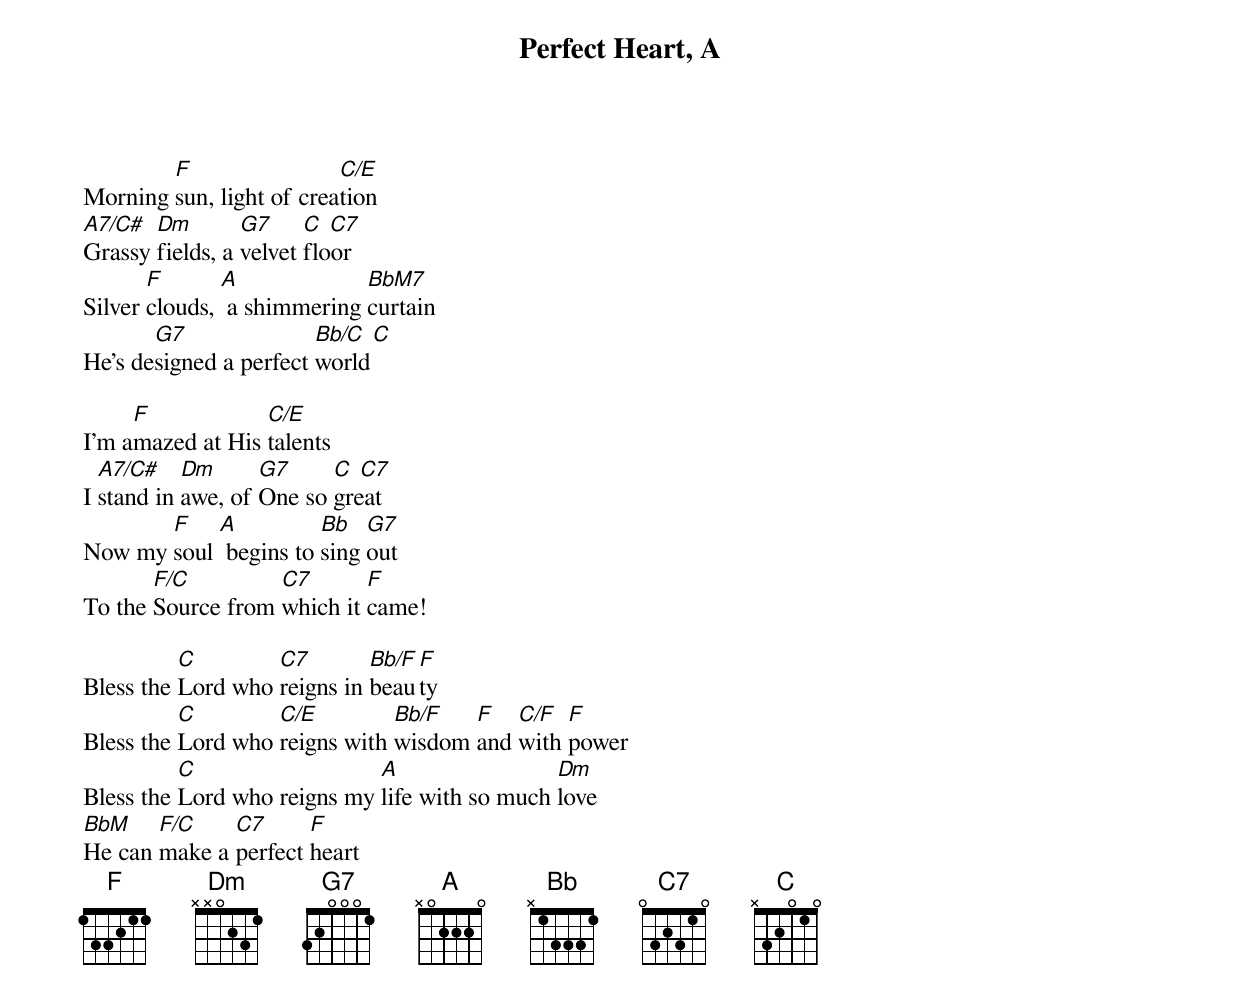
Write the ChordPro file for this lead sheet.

{title: Perfect Heart, A}
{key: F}
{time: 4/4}
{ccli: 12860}
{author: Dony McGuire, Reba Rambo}
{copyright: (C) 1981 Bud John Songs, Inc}

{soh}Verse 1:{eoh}
Morning [F]sun, light of crea[C/E]tion
[A7/C#]Grassy [Dm]fields, a [G7]velvet [C  C7]floor
Silver [F]clouds, [A] a shimmering [BbM7]curtain
He's de[G7]signed a perfect [Bb/C  C]world

I'm a[F]mazed at His [C/E]talents
I [A7/C#]stand in [Dm]awe, of [G7]One so [C  C7]great
Now my [F]soul [A] begins to [Bb]sing [G7]out
To the [F/C]Source from [C7]which it [F]came!

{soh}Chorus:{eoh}
Bless the [C]Lord who [C7]reigns in [Bb/F]beau[F]ty
Bless the [C]Lord who [C/E]reigns with [Bb/F]wisdom [F]and [C/F]with [F]power
Bless the [C]Lord who reigns my [A]life with so much [Dm]love
[BbM]He can [F/C]make a [C7]perfect [F]heart
